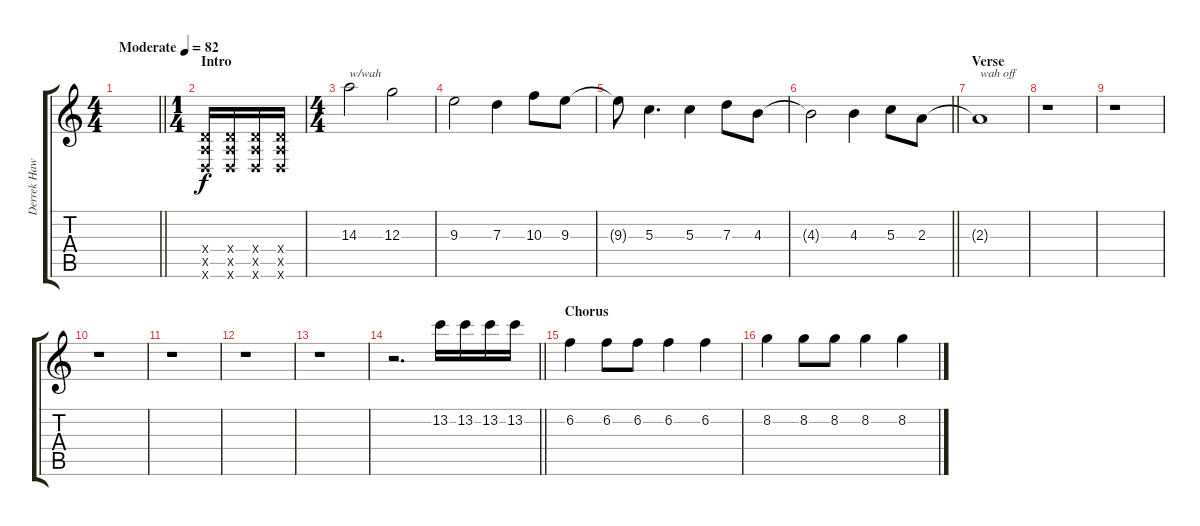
\track ("Derrek Hawkins (Lead Guitar)" "Derrek Haw") {instrument overdrivenguitar}
\staff {score tabs}
\tuning (E4 B3 G3 D3 A2 D2) {hide}
\ts (4 4)
\tempo (82 "Moderate")
\clef g2
\barLineRight lightlight
\ks c
|
\ts (1 4)
\section ("" "Intro")
(0.4{x} 0.5{x} 0.6{x}).16 (0.4{x} 0.5{x} 0.6{x}).16 (0.4{x} 0.5{x} 0.6{x}).16 (0.4{x} 0.5{x} 0.6{x}).16 |
\ts (4 4)
14.3.2{txt "w/wah" volume 15} 12.3.2 |
9.3.2 7.3.4 10.3.8 9.3.8 |
9.3{t}.8 5.3.4{d} 5.3.4 7.3.8 4.3.8 |
\barLineRight lightlight
4.3{t}.2 4.3.4 5.3.8 2.3.8 |
\section ("" "Verse")
2.3{t}.1{txt "wah off" volume 0} |
r.1 |
r.1 |
r.1 |
r.1 |
r.1 |
r.1 |
\barLineRight lightlight
r.2{d} 13.2.16{volume 10} 13.2.16 13.2.16 13.2.16 |
\section ("" "Chorus")
6.2.4 6.2.8 6.2.8 6.2.4 6.2.4 |
8.2.4 8.2.8 8.2.8 8.2.4 8.2.4
